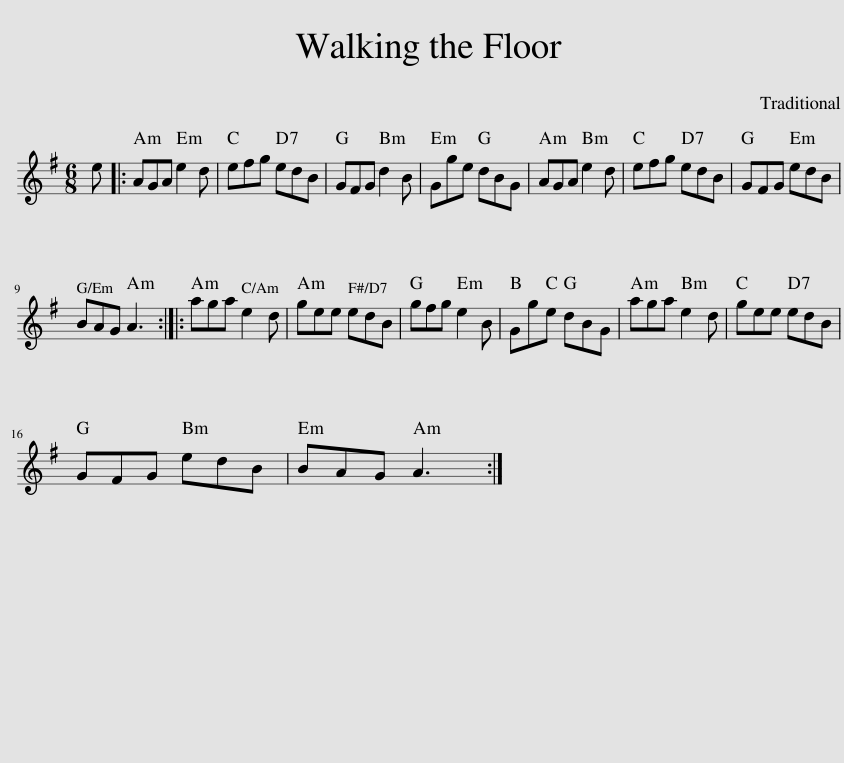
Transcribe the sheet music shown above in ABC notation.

X:1
L:1/8
M:6/8
I:linebreak $
K:G
V:1 treble
V:1
 e |: AGA e2 d | efg edB | GFG d2 B | Gge dBG | %5
 AGA e2 d | efg edB | GFG edB |$ BAG A3 :: aga e2 d | %10
 gee edB | gfg e2 B | Gge dBG | aga e2 d | gee edB |$ %15
 GFG edB | BAG A3 :| %17
